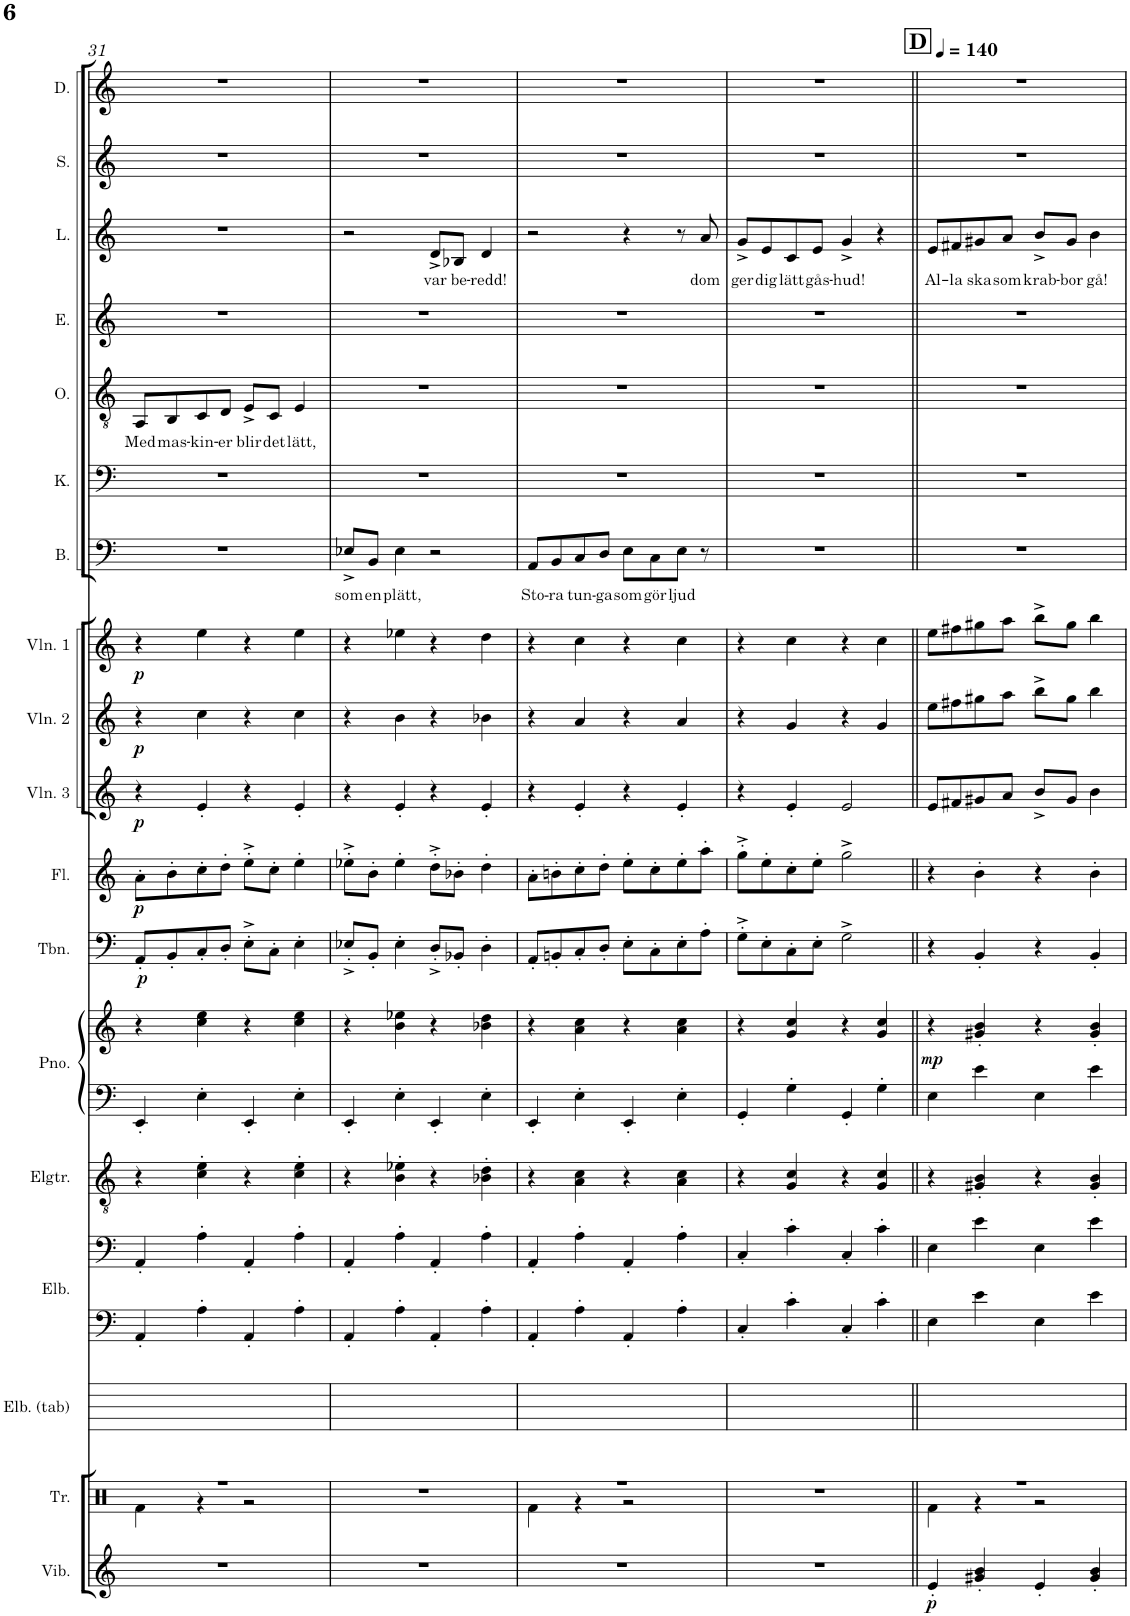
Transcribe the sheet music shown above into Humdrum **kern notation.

**kern	**dynam	**kern	**kern	**kern	**kern	**kern	**dynam	**kern	**dynam	**kern	**dynam	**kern	**dynam	**kern	**dynam	**kern	**dynam	**kern	**text	**kern	**text	**kern	**text
*part12	*part12	*part11	*part11	*part10	*part9	*part9	*part9	*part8	*part8	*part7	*part7	*part6	*part6	*part5	*part5	*part4	*part4	*part3	*part3	*part2	*part2	*part1	*part1
*staff14	*staff14	*staff13	*staff12	*staff11	*staff10	*staff9	*staff9/10	*staff8	*staff8	*staff7	*staff7	*staff6	*staff6	*staff5	*staff5	*staff4	*staff4	*staff3	*staff3	*staff2	*staff2	*staff1	*staff1
*I"Vibrafon	*	*I"Elbas	*	*I"Elgitarr	*I"Piano	*	*	*I"Trombon	*	*I"Tvärflöjt	*	*I"Violin 3	*	*I"Violin 2	*	*I"Violin 1	*	*I"Bacon	*	*I"Orwen	*	*I"Libby	*
*I'Vib.	*	*I'Elb.	*	*I'Elgtr.	*I'Pno.	*	*	*I'Tbn.	*	*	*	*I'Vln. 3	*	*I'Vln. 2	*	*I'Vln. 1	*	*I'B.	*	*I'O.	*	*I'L.	*
!!LO:PB:g=z
*clefG2	*	*clefF4	*clefF4	*clefGv2	*clefF4	*clefG2	*	*clefF4	*	*clefG2	*	*clefG2	*	*clefG2	*	*clefG2	*	*clefF4	*	*clefGv2	*	*clefG2	*
*	*	*Trd7c12	*Trd7c12	*	*	*	*	*	*	*	*	*	*	*	*	*	*	*	*	*	*	*	*
*k[]	*	*k[]	*	*k[]	*k[]	*k[]	*	*k[]	*	*k[]	*	*k[]	*	*k[]	*	*k[]	*	*k[]	*	*k[]	*	*k[]	*
*M4/4	*	*M4/4	*M4/4	*M4/4	*M4/4	*M4/4	*	*M4/4	*	*M4/4	*	*M4/4	*	*M4/4	*	*M4/4	*	*M4/4	*	*M4/4	*	*M4/4	*
=31	=31	=31	=31	=31	=31	=31	=31	=31	=31	=31	=31	=31	=31	=31	=31	=31	=31	=31	=31	=31	=31	=31	=31
!	!	!	!	!	!	!	!	!	!LO:DY:b	!	!LO:DY:b	!	!LO:DY:b	!	!LO:DY:b	!	!LO:DY:b	!	!	!	!LO:LY:b	!	!
1r	.	4AA'/	4AA'/	4r	4EE'/	4r	.	8AA'/L	p	8a'\L	p	4r	p	4r	p	4r	p	1r	.	8AA/L	Med	1r	.
!	!	!	!	!	!	!	!	!	!	!	!	!	!	!	!	!	!	!	!	!	!LO:LY:b	!	!
.	.	.	.	.	.	.	.	8BB'/	.	8b'\	.	.	.	.	.	.	.	.	.	8BB/	mas-	.	.
!	!	!	!	!	!	!	!	!	!	!	!	!	!	!	!	!	!	!	!	!	!LO:LY:b	!	!
.	.	4A'\	4A'\	4c\' 4e\'	4E'\	4cc\ 4ee\	.	8C'/	.	8cc'\	.	4e'/	.	4cc\	.	4ee\	.	.	.	8C/	-kin-	.	.
!	!	!	!	!	!	!	!	!	!	!	!	!	!	!	!	!	!	!	!	!	!LO:LY:b	!	!
.	.	.	.	.	.	.	.	8D'/J	.	8dd'\J	.	.	.	.	.	.	.	.	.	8D/J	-er	.	.
!	!	!	!	!	!	!	!	!	!	!	!	!	!	!	!	!	!	!	!	!	!LO:LY:b	!	!
.	.	4AA'/	4AA'/	4r	4EE'/	4r	.	8E'^\L	.	8ee'^\L	.	4r	.	4r	.	4r	.	.	.	8E^/L	blir	.	.
!	!	!	!	!	!	!	!	!	!	!	!	!	!	!	!	!	!	!	!	!	!LO:LY:b	!	!
.	.	.	.	.	.	.	.	8C'\J	.	8cc'\J	.	.	.	.	.	.	.	.	.	8C/J	det	.	.
!	!	!	!	!	!	!	!	!	!	!	!	!	!	!	!	!	!	!	!	!	!LO:LY:b	!	!
.	.	4A'\	4A'\	4c\' 4e\'	4E'\	4cc\ 4ee\	.	4E'\	.	4ee'\	.	4e'/	.	4cc\	.	4ee\	.	.	.	4E/	lätt,	.	.
=32	=32	=32	=32	=32	=32	=32	=32	=32	=32	=32	=32	=32	=32	=32	=32	=32	=32	=32	=32	=32	=32	=32	=32
!	!	!	!	!	!	!	!	!	!	!	!	!	!	!	!	!	!	!	!LO:LY:b	!	!	!	!
1r	.	4AA'/	4AA'/	4r	4EE'/	4r	.	8E-X'^/L	.	8ee-X'^\L	.	4r	.	4r	.	4r	.	8E-X^/L	som	1r	.	2r	.
!	!	!	!	!	!	!	!	!	!	!	!	!	!	!	!	!	!	!	!LO:LY:b	!	!	!	!
.	.	.	.	.	.	.	.	8BB'/J	.	8b'\J	.	.	.	.	.	.	.	8BB/J	en	.	.	.	.
!	!	!	!	!	!	!	!	!	!	!	!	!	!	!	!	!	!	!	!LO:LY:b	!	!	!	!
.	.	4A'\	4A'\	4B\' 4e-X\'	4E'\	4b\ 4ee-X\	.	4E-'\	.	4ee-'\	.	4e'/	.	4b\	.	4ee-X\	.	4E-\	plätt,	.	.	.	.
!	!	!	!	!	!	!	!	!	!	!	!	!	!	!	!	!	!	!	!	!	!	!	!LO:LY:b
.	.	4AA'/	4AA'/	4r	4EE'/	4r	.	8D'^/L	.	8dd'^\L	.	4r	.	4r	.	4r	.	2r	.	.	.	8d^/L	var
!	!	!	!	!	!	!	!	!	!	!	!	!	!	!	!	!	!	!	!	!	!	!	!LO:LY:b
.	.	.	.	.	.	.	.	8BB-X'/J	.	8b-X'\J	.	.	.	.	.	.	.	.	.	.	.	8B-X/J	be-
!	!	!	!	!	!	!	!	!	!	!	!	!	!	!	!	!	!	!	!	!	!	!	!LO:LY:b
.	.	4A'\	4A'\	4B-X\' 4d\'	4E'\	4b-X\ 4dd\	.	4D'\	.	4dd'\	.	4e'/	.	4b-X\	.	4dd\	.	.	.	.	.	4d/	-redd!
=33	=33	=33	=33	=33	=33	=33	=33	=33	=33	=33	=33	=33	=33	=33	=33	=33	=33	=33	=33	=33	=33	=33	=33
!	!	!	!	!	!	!	!	!	!	!	!	!	!	!	!	!	!	!	!LO:LY:b	!	!	!	!
1r	.	4AA'/	4AA'/	4r	4EE'/	4r	.	8AA'/L	.	8a'\L	.	4r	.	4r	.	4r	.	8AA/L	Sto-	1r	.	2r	.
!	!	!	!	!	!	!	!	!	!	!	!	!	!	!	!	!	!	!	!LO:LY:b	!	!	!	!
.	.	.	.	.	.	.	.	8BBn'/	.	8bn'\	.	.	.	.	.	.	.	8BB/	-ra	.	.	.	.
!	!	!	!	!	!	!	!	!	!	!	!	!	!	!	!	!	!	!	!LO:LY:b	!	!	!	!
.	.	4A'\	4A'\	4A\ 4c\	4E'\	4a\ 4cc\	.	8C'/	.	8cc'\	.	4e'/	.	4a/	.	4cc\	.	8C/	tun-	.	.	.	.
!	!	!	!	!	!	!	!	!	!	!	!	!	!	!	!	!	!	!	!LO:LY:b	!	!	!	!
.	.	.	.	.	.	.	.	8D'/J	.	8dd'\J	.	.	.	.	.	.	.	8D/J	-ga	.	.	.	.
!	!	!	!	!	!	!	!	!	!	!	!	!	!	!	!	!	!	!	!LO:LY:b	!	!	!	!
.	.	4AA'/	4AA'/	4r	4EE'/	4r	.	8E'\L	.	8ee'\L	.	4r	.	4r	.	4r	.	8E\L	som	.	.	4r	.
!	!	!	!	!	!	!	!	!	!	!	!	!	!	!	!	!	!	!	!LO:LY:b	!	!	!	!
.	.	.	.	.	.	.	.	8C'\	.	8cc'\	.	.	.	.	.	.	.	8C\	gör	.	.	.	.
!	!	!	!	!	!	!	!	!	!	!	!	!	!	!	!	!	!	!	!LO:LY:b	!	!	!	!
.	.	4A'\	4A'\	4A\ 4c\	4E'\	4a\ 4cc\	.	8E'\	.	8ee'\	.	4e'/	.	4a/	.	4cc\	.	8E\J	ljud	.	.	8r	.
!	!	!	!	!	!	!	!	!	!	!	!	!	!	!	!	!	!	!	!	!	!	!	!LO:LY:b
.	.	.	.	.	.	.	.	8A'\J	.	8aa'\J	.	.	.	.	.	.	.	8r	.	.	.	8a/	dom
=34	=34	=34	=34	=34	=34	=34	=34	=34	=34	=34	=34	=34	=34	=34	=34	=34	=34	=34	=34	=34	=34	=34	=34
!	!	!	!	!	!	!	!	!	!	!	!	!	!	!	!	!	!	!	!	!	!	!	!LO:LY:b
1r	.	4C'/	4C'/	4r	4GG'/	4r	.	8G'^\L	.	8gg'^\L	.	4r	.	4r	.	4r	.	1r	.	1r	.	8g^/L	ger
!	!	!	!	!	!	!	!	!	!	!	!	!	!	!	!	!	!	!	!	!	!	!	!LO:LY:b
.	.	.	.	.	.	.	.	8E'\	.	8ee'\	.	.	.	.	.	.	.	.	.	.	.	8e/	dig
!	!	!	!	!	!	!	!	!	!	!	!	!	!	!	!	!	!	!	!	!	!	!	!LO:LY:b
.	.	4c'\	4c'\	4G/ 4c/	4G'\	4g/ 4cc/	.	8C'\	.	8cc'\	.	4e'/	.	4g/	.	4cc\	.	.	.	.	.	8c/	lätt
!	!	!	!	!	!	!	!	!	!	!	!	!	!	!	!	!	!	!	!	!	!	!	!LO:LY:b
.	.	.	.	.	.	.	.	8E'\J	.	8ee'\J	.	.	.	.	.	.	.	.	.	.	.	8e/J	gås-
!	!	!	!	!	!	!	!	!	!	!	!	!	!	!	!	!	!	!	!	!	!	!	!LO:LY:b
.	.	4C'/	4C'/	4r	4GG'/	4r	.	2G^\	.	2gg^\	.	2e/	.	4r	.	4r	.	.	.	.	.	4g^/	-hud!
.	.	4c'\	4c'\	4G/ 4c/	4G'\	4g/ 4cc/	.	.	.	.	.	.	.	4g/	.	4cc\	.	.	.	.	.	4r	.
=35||	=35||	=35||	=35||	=35||	=35||	=35||	=35||	=35||	=35||	=35||	=35||	=35||	=35||	=35||	=35||	=35||	=35||	=35||	=35||	=35||	=35||	=35||	=35||
!	!LO:DY:b	!	!	!	!	!	!LO:DY:b	!	!	!	!	!	!	!	!	!	!	!	!	!	!	!	!LO:LY:b
4e'/	p	4E\	4E\	4r	4E\	4r	mp	4r	.	4r	.	8e/L	.	8ee\L	.	8ee\L	.	1r	.	1r	.	8e/L	Al-
!	!	!	!	!	!	!	!	!	!	!	!	!	!	!	!	!	!	!	!	!	!	!	!LO:LY:b
.	.	.	.	.	.	.	.	.	.	.	.	8f#X/	.	8ff#X\	.	8ff#X\	.	.	.	.	.	8f#X/	-la
!	!	!	!	!	!	!	!	!	!	!	!	!	!	!	!	!	!	!	!	!	!	!	!LO:LY:b
4g#X/' 4b/'	.	4e\	4e\	4G#X/' 4B/'	4e\	4g#X/' 4b/'	.	4BB'/	.	4b'\	.	8g#X/	.	8gg#X\	.	8gg#X\	.	.	.	.	.	8g#X/	ska
!	!	!	!	!	!	!	!	!	!	!	!	!	!	!	!	!	!	!	!	!	!	!	!LO:LY:b
.	.	.	.	.	.	.	.	.	.	.	.	8a/J	.	8aa\J	.	8aa\J	.	.	.	.	.	8a/J	som
!	!	!	!	!	!	!	!	!	!	!	!	!	!	!	!	!	!	!	!	!	!	!	!LO:LY:b
4e'/	.	4E\	4E\	4r	4E\	4r	.	4r	.	4r	.	8b^/L	.	8bb^\L	.	8bb^\L	.	.	.	.	.	8b^/L	krab-
!	!	!	!	!	!	!	!	!	!	!	!	!	!	!	!	!	!	!	!	!	!	!	!LO:LY:b
.	.	.	.	.	.	.	.	.	.	.	.	8g#/J	.	8gg#\J	.	8gg#\J	.	.	.	.	.	8g#/J	-bor
!	!	!	!	!	!	!	!	!	!	!	!	!	!	!	!	!	!	!	!	!	!	!	!LO:LY:b
4g#/' 4b/'	.	4e\	4e\	4G#/' 4B/'	4e\	4g#/' 4b/'	.	4BB'/	.	4b'\	.	4b\	.	4bb\	.	4bb\	.	.	.	.	.	4b\	gå!
=	=	=	=	=	=	=	=	=	=	=	=	=	=	=	=	=	=	=	=	=	=	=	=
*-	*-	*-	*-	*-	*-	*-	*-	*-	*-	*-	*-	*-	*-	*-	*-	*-	*-	*-	*-	*-	*-	*-	*-
